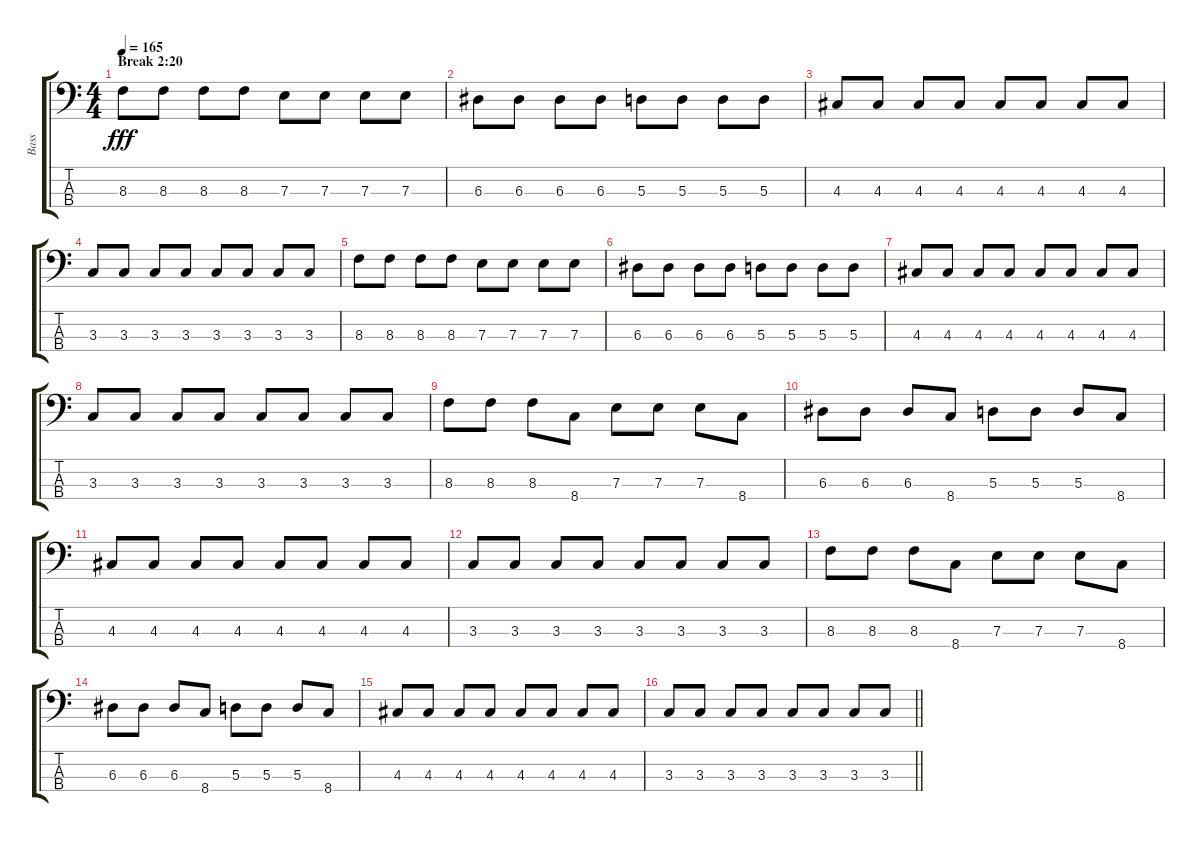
\track ("Bass" "Bass") {instrument electricbasspick}
\staff {score tabs}
\tuning (G2 D2 A1 E1) {hide}
\ts (4 4)
\section ("" "Break 2:20")
\tempo 165
\clef f4
\ks c
8.3.8{dy fff} 8.3.8 8.3.8 8.3.8 7.3.8 7.3.8 7.3.8 7.3.8 |
6.3.8 6.3.8 6.3.8 6.3.8 5.3.8 5.3.8 5.3.8 5.3.8 |
4.3.8 4.3.8 4.3.8 4.3.8 4.3.8 4.3.8 4.3.8 4.3.8 |
3.3.8 3.3.8 3.3.8 3.3.8 3.3.8 3.3.8 3.3.8 3.3.8 |
8.3.8 8.3.8 8.3.8 8.3.8 7.3.8 7.3.8 7.3.8 7.3.8 |
6.3.8 6.3.8 6.3.8 6.3.8 5.3.8 5.3.8 5.3.8 5.3.8 |
4.3.8 4.3.8 4.3.8 4.3.8 4.3.8 4.3.8 4.3.8 4.3.8 |
3.3.8 3.3.8 3.3.8 3.3.8 3.3.8 3.3.8 3.3.8 3.3.8 |
8.3.8 8.3.8 8.3.8 8.4.8 7.3.8 7.3.8 7.3.8 8.4.8 |
6.3.8 6.3.8 6.3.8 8.4.8 5.3.8 5.3.8 5.3.8 8.4.8 |
4.3.8 4.3.8 4.3.8 4.3.8 4.3.8 4.3.8 4.3.8 4.3.8 |
3.3.8 3.3.8 3.3.8 3.3.8 3.3.8 3.3.8 3.3.8 3.3.8 |
8.3.8 8.3.8 8.3.8 8.4.8 7.3.8 7.3.8 7.3.8 8.4.8 |
6.3.8 6.3.8 6.3.8 8.4.8 5.3.8 5.3.8 5.3.8 8.4.8 |
4.3.8 4.3.8 4.3.8 4.3.8 4.3.8 4.3.8 4.3.8 4.3.8 |
\barLineRight lightlight
3.3.8 3.3.8 3.3.8 3.3.8 3.3.8 3.3.8 3.3.8 3.3.8
